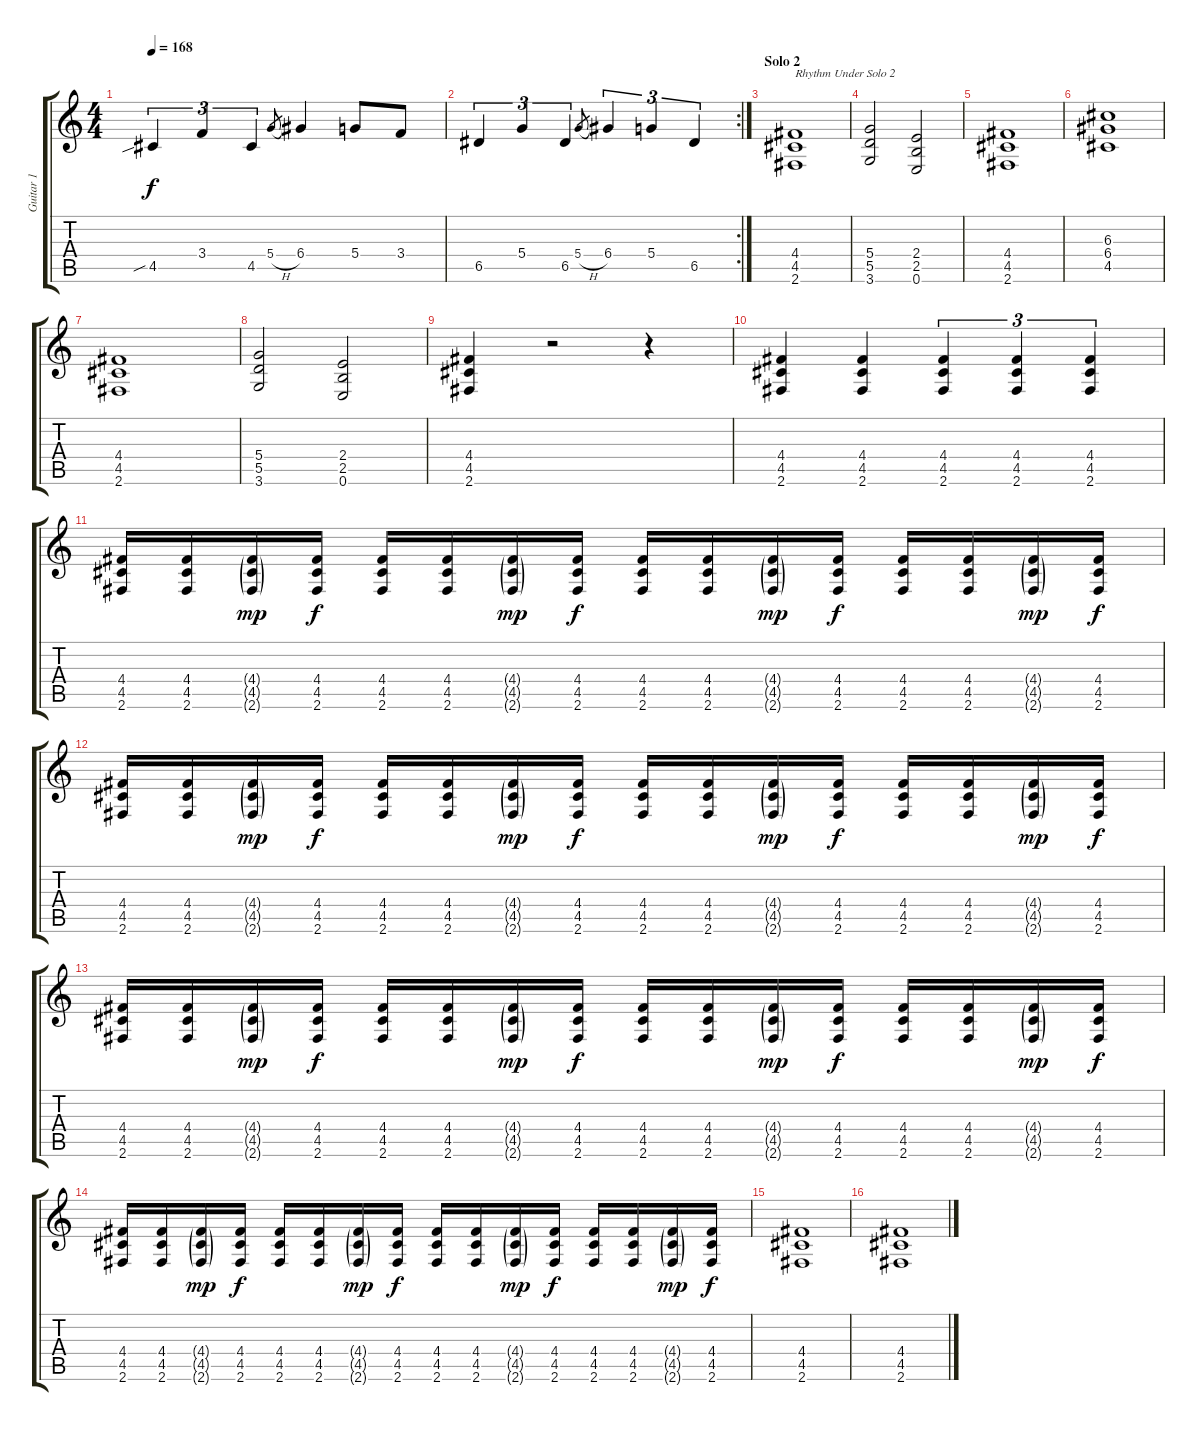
\track ("Guitar 1" "Guitar 1") {instrument distortionguitar}
\staff {score tabs}
\tuning (E4 B3 G3 D3 A2 E2) {hide}
\ts (4 4)
\tempo 168
\clef g2
\ks c
4.5{sib}.4{tu (3 2) dy f} 3.4.4{tu (3 2)} 4.5.4{tu (3 2)} 5.4{h}.8{gr} 6.4.4 5.4.8 3.4.8 |
\rc 2
6.5.4{tu (3 2)} 5.4.4{tu (3 2)} 6.5.4{tu (3 2)} 5.4{h}.8{gr} 6.4.4{tu (3 2)} 5.4.4{tu (3 2)} 6.5.4{tu (3 2)} |
\section ("" "Solo 2")
(4.4 4.5 2.6).1{txt "Rhythm Under Solo 2"} |
(5.4 5.5 3.6).2 (2.4 2.5 0.6).2 |
(4.4 4.5 2.6).1 |
(6.3 6.4 4.5).1 |
(4.4 4.5 2.6).1 |
(5.4 5.5 3.6).2 (2.4 2.5 0.6).2 |
(4.4 4.5 2.6).4 r.2 r.4 |
(4.4 4.5 2.6).4 (4.4 4.5 2.6).4 (4.4 4.5 2.6).4{tu (3 2)} (4.4 4.5 2.6).4{tu (3 2)} (4.4 4.5 2.6).4{tu (3 2)} |
(4.4 4.5 2.6).16 (4.4 4.5 2.6).16 (4.4{g} 4.5{g} 2.6{g}).16{dy mp} (4.4 4.5 2.6).16{dy f} (4.4 4.5 2.6).16 (4.4 4.5 2.6).16 (4.4{g} 4.5{g} 2.6{g}).16{dy mp} (4.4 4.5 2.6).16{dy f} (4.4 4.5 2.6).16 (4.4 4.5 2.6).16 (4.4{g} 4.5{g} 2.6{g}).16{dy mp} (4.4 4.5 2.6).16{dy f} (4.4 4.5 2.6).16 (4.4 4.5 2.6).16 (4.4{g} 4.5{g} 2.6{g}).16{dy mp} (4.4 4.5 2.6).16{dy f} |
(4.4 4.5 2.6).16 (4.4 4.5 2.6).16 (4.4{g} 4.5{g} 2.6{g}).16{dy mp} (4.4 4.5 2.6).16{dy f} (4.4 4.5 2.6).16 (4.4 4.5 2.6).16 (4.4{g} 4.5{g} 2.6{g}).16{dy mp} (4.4 4.5 2.6).16{dy f} (4.4 4.5 2.6).16 (4.4 4.5 2.6).16 (4.4{g} 4.5{g} 2.6{g}).16{dy mp} (4.4 4.5 2.6).16{dy f} (4.4 4.5 2.6).16 (4.4 4.5 2.6).16 (4.4{g} 4.5{g} 2.6{g}).16{dy mp} (4.4 4.5 2.6).16{dy f} |
(4.4 4.5 2.6).16 (4.4 4.5 2.6).16 (4.4{g} 4.5{g} 2.6{g}).16{dy mp} (4.4 4.5 2.6).16{dy f} (4.4 4.5 2.6).16 (4.4 4.5 2.6).16 (4.4{g} 4.5{g} 2.6{g}).16{dy mp} (4.4 4.5 2.6).16{dy f} (4.4 4.5 2.6).16 (4.4 4.5 2.6).16 (4.4{g} 4.5{g} 2.6{g}).16{dy mp} (4.4 4.5 2.6).16{dy f} (4.4 4.5 2.6).16 (4.4 4.5 2.6).16 (4.4{g} 4.5{g} 2.6{g}).16{dy mp} (4.4 4.5 2.6).16{dy f} |
(4.4 4.5 2.6).16 (4.4 4.5 2.6).16 (4.4{g} 4.5{g} 2.6{g}).16{dy mp} (4.4 4.5 2.6).16{dy f} (4.4 4.5 2.6).16 (4.4 4.5 2.6).16 (4.4{g} 4.5{g} 2.6{g}).16{dy mp} (4.4 4.5 2.6).16{dy f} (4.4 4.5 2.6).16 (4.4 4.5 2.6).16 (4.4{g} 4.5{g} 2.6{g}).16{dy mp} (4.4 4.5 2.6).16{dy f} (4.4 4.5 2.6).16 (4.4 4.5 2.6).16 (4.4{g} 4.5{g} 2.6{g}).16{dy mp} (4.4 4.5 2.6).16{dy f} |
(4.4 4.5 2.6).1 |
(4.4 4.5 2.6).1
